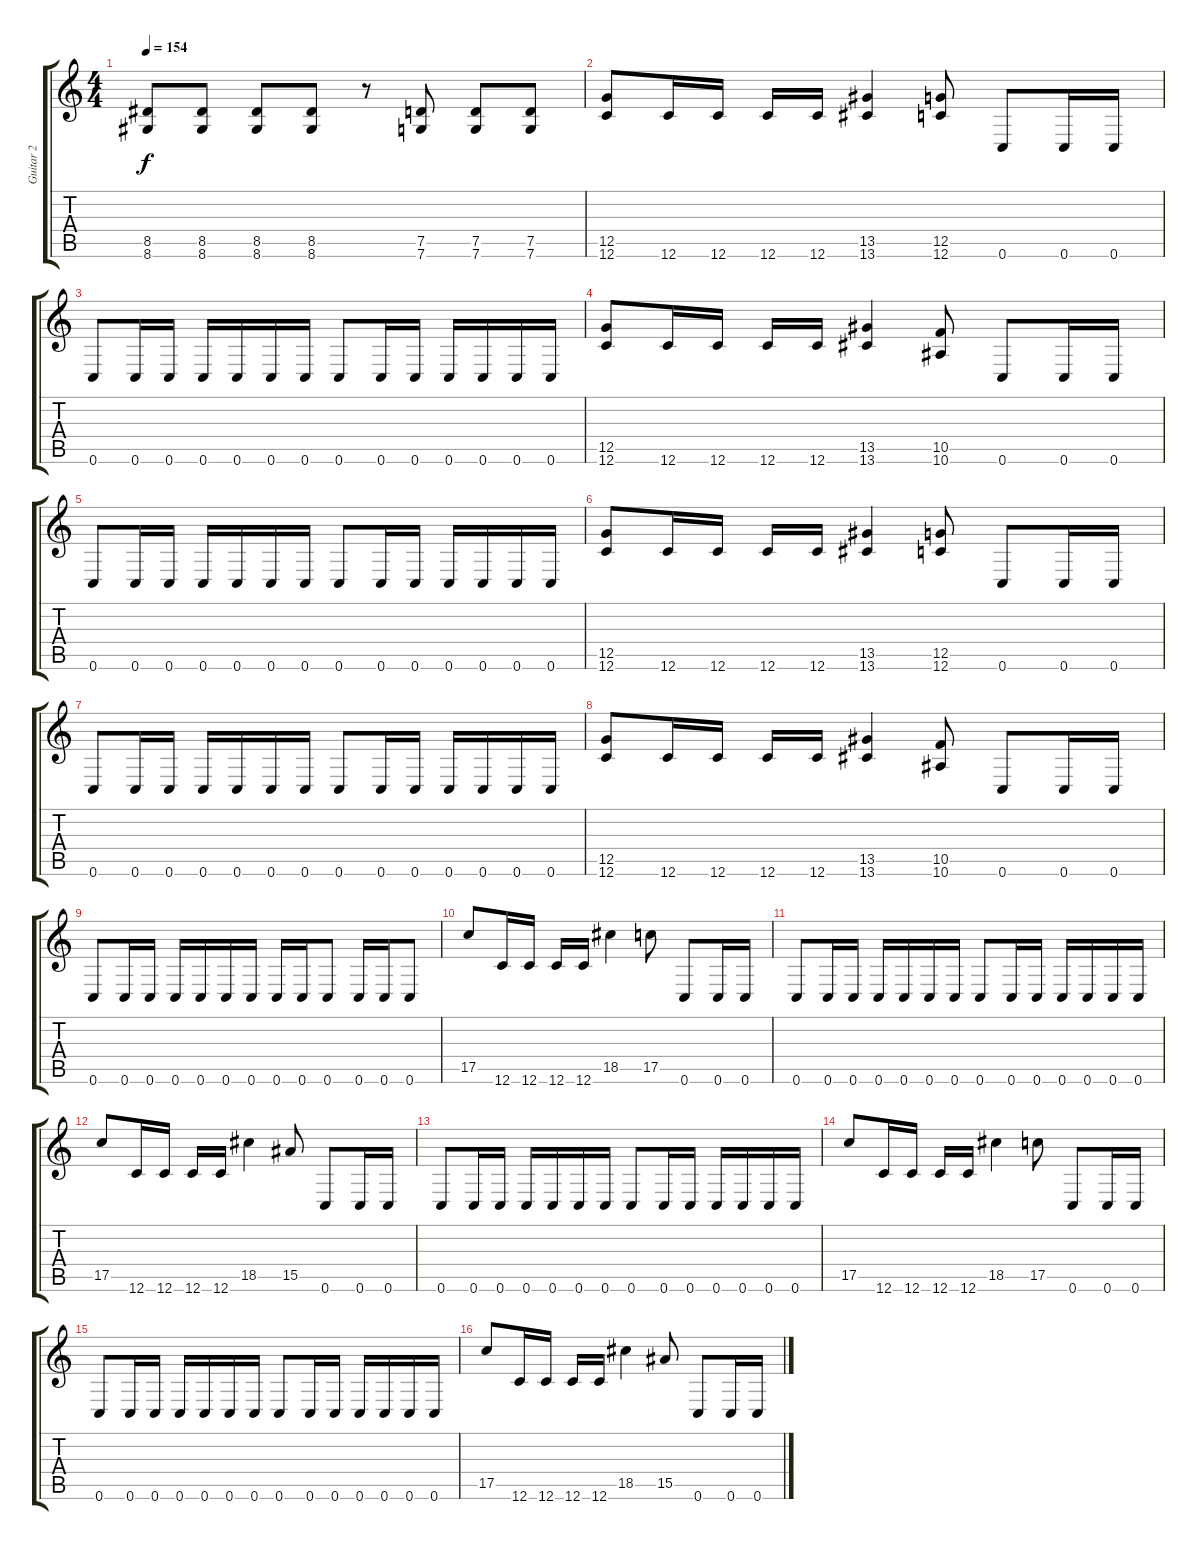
\track ("Guitar 2" "Guitar 2") {instrument distortionguitar bank 255}
\staff {score tabs}
\tuning (D4 A3 F3 C3 G2 C2) {hide}
\ts (4 4)
\tempo 154
\clef g2
\ks c
(8.5 8.6).8{dy f} (8.5 8.6).8 (8.5 8.6).8 (8.5 8.6).8 r.8 (7.5 7.6).8 (7.5 7.6).8 (7.5 7.6).8 |
(12.5 12.6).8 12.6.16 12.6.16 12.6.16 12.6.16 (13.5 13.6).4 (12.5 12.6).8 0.6.8 0.6.16 0.6.16 |
0.6.8 0.6.16 0.6.16 0.6.16 0.6.16 0.6.16 0.6.16 0.6.8 0.6.16 0.6.16 0.6.16 0.6.16 0.6.16 0.6.16 |
(12.5 12.6).8 12.6.16 12.6.16 12.6.16 12.6.16 (13.5 13.6).4 (10.5 10.6).8 0.6.8 0.6.16 0.6.16 |
0.6.8 0.6.16 0.6.16 0.6.16 0.6.16 0.6.16 0.6.16 0.6.8 0.6.16 0.6.16 0.6.16 0.6.16 0.6.16 0.6.16 |
(12.5 12.6).8 12.6.16 12.6.16 12.6.16 12.6.16 (13.5 13.6).4 (12.5 12.6).8 0.6.8 0.6.16 0.6.16 |
0.6.8 0.6.16 0.6.16 0.6.16 0.6.16 0.6.16 0.6.16 0.6.8 0.6.16 0.6.16 0.6.16 0.6.16 0.6.16 0.6.16 |
(12.5 12.6).8 12.6.16 12.6.16 12.6.16 12.6.16 (13.5 13.6).4 (10.5 10.6).8 0.6.8 0.6.16 0.6.16 |
0.6.8 0.6.16 0.6.16 0.6.16 0.6.16 0.6.16 0.6.16 0.6.16 0.6.16 0.6.8 0.6.16 0.6.16 0.6.8 |
17.5.8 12.6.16 12.6.16 12.6.16 12.6.16 18.5.4 17.5.8 0.6.8 0.6.16 0.6.16 |
0.6.8 0.6.16 0.6.16 0.6.16 0.6.16 0.6.16 0.6.16 0.6.8 0.6.16 0.6.16 0.6.16 0.6.16 0.6.16 0.6.16 |
17.5.8 12.6.16 12.6.16 12.6.16 12.6.16 18.5.4 15.5.8 0.6.8 0.6.16 0.6.16 |
0.6.8 0.6.16 0.6.16 0.6.16 0.6.16 0.6.16 0.6.16 0.6.8 0.6.16 0.6.16 0.6.16 0.6.16 0.6.16 0.6.16 |
17.5.8 12.6.16 12.6.16 12.6.16 12.6.16 18.5.4 17.5.8 0.6.8 0.6.16 0.6.16 |
0.6.8 0.6.16 0.6.16 0.6.16 0.6.16 0.6.16 0.6.16 0.6.8 0.6.16 0.6.16 0.6.16 0.6.16 0.6.16 0.6.16 |
17.5.8 12.6.16 12.6.16 12.6.16 12.6.16 18.5.4 15.5.8 0.6.8 0.6.16 0.6.16
